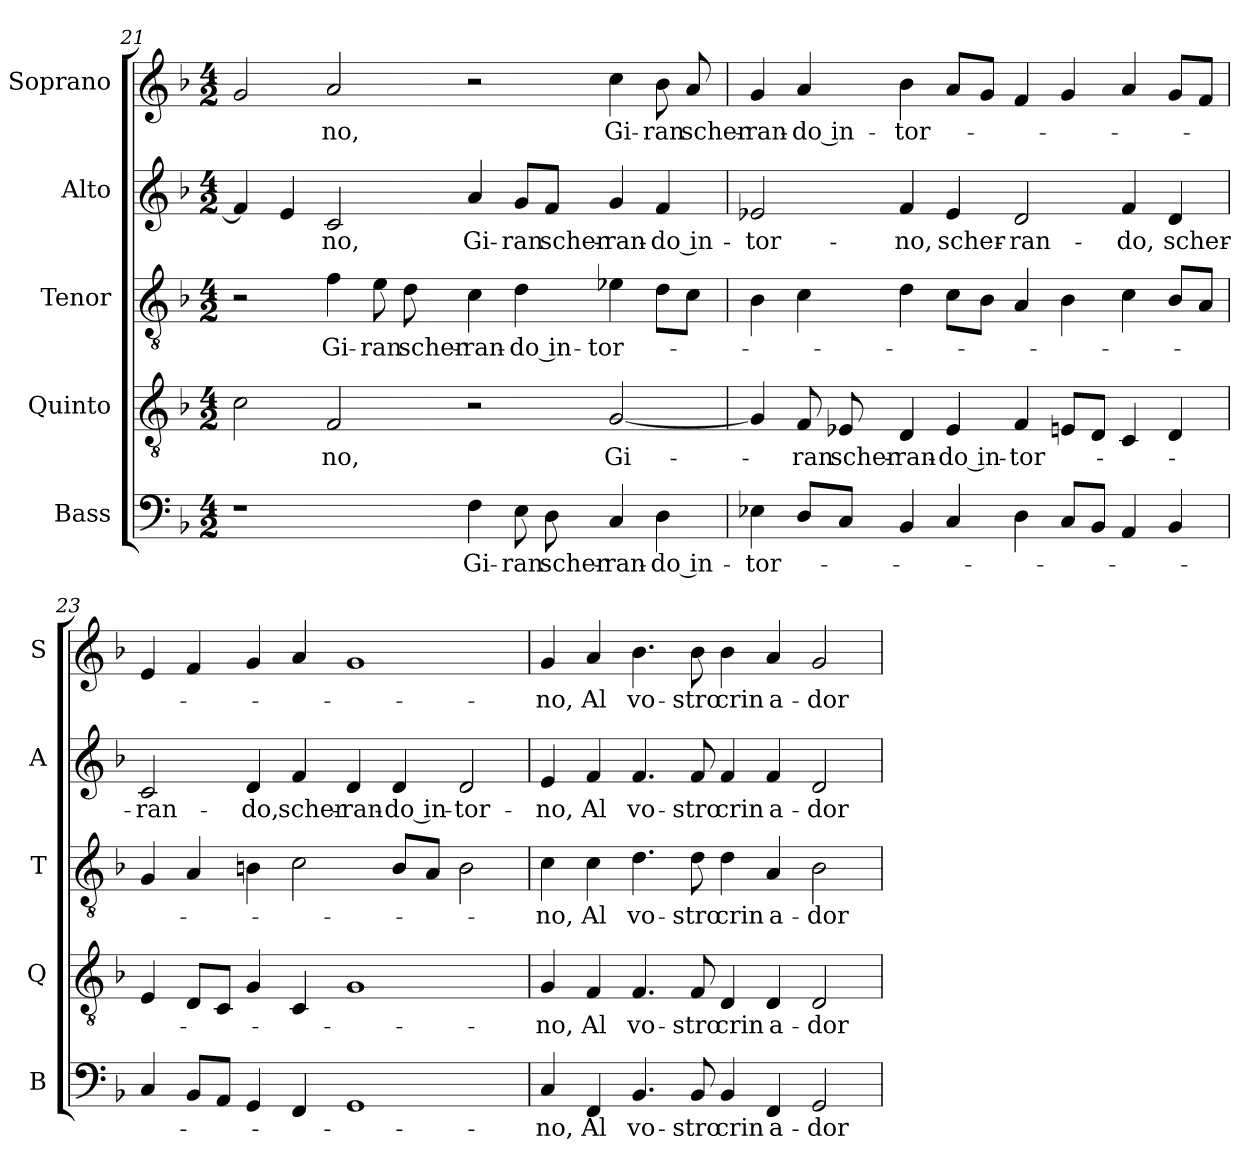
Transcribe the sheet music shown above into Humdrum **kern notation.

**kern	**text	**kern	**text	**kern	**text	**kern	**text	**kern	**text
*part5	*part5	*part4	*part4	*part3	*part3	*part2	*part2	*part1	*part1
*staff5	*staff5	*staff4	*staff4	*staff3	*staff3	*staff2	*staff2	*staff1	*staff1
*I"Bass	*	*I"Quinto	*	*I"Tenor	*	*I"Alto	*	*I"Soprano	*
*I'B	*	*I'Q	*	*I'T	*	*I'A	*	*I'S	*
!!LO:LB:g=z
*clefF4	*	*clefGv2	*	*clefGv2	*	*clefG2	*	*clefG2	*
*k[b-]	*	*k[b-]	*	*k[b-]	*	*k[b-]	*	*k[b-]	*
*F:	*	*F:	*	*F:	*	*F:	*	*F:	*
*M4/2	*	*M4/2	*	*M4/2	*	*M4/2	*	*M4/2	*
=21	=21	=21	=21	=21	=21	=21	=21	=21	=21
1r	.	2c\	.	2r	.	4f/]	.	2g/	.
.	.	.	.	.	.	4e/	.	.	.
!	!	!	!LO:LY:b	!	!	!	!	!	!
!	!	!	!	!	!LO:LY:b	!	!	!	!
!	!	!	!	!	!	!	!LO:LY:b	!	!
!	!	!	!	!	!	!	!	!	!LO:LY:b
.	.	2F/	-no,	4f\	Gi-	2c/	-no,	2a/	-no,
!	!	!	!	!	!LO:LY:b	!	!	!	!
.	.	.	.	8e\	-ran	.	.	.	.
!	!	!	!	!	!LO:LY:b	!	!	!	!
.	.	.	.	8d\	scher-	.	.	.	.
!	!LO:LY:b	!	!	!	!	!	!	!	!
!	!	!	!	!	!LO:LY:b	!	!	!	!
!	!	!	!	!	!	!	!LO:LY:b	!	!
4F\	Gi-	2r	.	4c\	-ran-	4a/	Gi-	2r	.
!	!LO:LY:b	!	!	!	!	!	!	!	!
!	!	!	!	!	!LO:LY:b	!	!	!	!
!	!	!	!	!	!	!	!LO:LY:b	!	!
8E\	-ran	.	.	4d\	-do in-	8g/L	-ran	.	.
!	!LO:LY:b	!	!	!	!	!	!	!	!
!	!	!	!	!	!	!	!LO:LY:b	!	!
8D\	scher-	.	.	.	.	8f/J	scher-	.	.
!	!LO:LY:b	!	!	!	!	!	!	!	!
!	!	!	!LO:LY:b	!	!	!	!	!	!
!	!	!	!	!	!LO:LY:b	!	!	!	!
!	!	!	!	!	!	!	!LO:LY:b	!	!
!	!	!	!	!	!	!	!	!	!LO:LY:b
4C/	-ran-	[2G/	Gi-	4e-X\	-tor-	4g/	-ran-	4cc\	Gi-
!	!LO:LY:b	!	!	!	!	!	!	!	!
!	!	!	!	!	!	!	!LO:LY:b	!	!
!	!	!	!	!	!	!	!	!	!LO:LY:b
4D\	-do in-	.	.	8d\L	.	4f/	-do in-	8b-\	-ran
!	!	!	!	!	!	!	!	!	!LO:LY:b
.	.	.	.	8c\J	.	.	.	8a/	scher-
=22	=22	=22	=22	=22	=22	=22	=22	=22	=22
!	!LO:LY:b	!	!	!	!	!	!	!	!
!	!	!	!	!	!	!	!LO:LY:b	!	!
!	!	!	!	!	!	!	!	!	!LO:LY:b
4E-X\	-tor-	4G/]	.	4B-\	.	2e-X/	-tor-	4g/	-ran-
!	!	!	!LO:LY:b	!	!	!	!	!	!
!	!	!	!	!	!	!	!	!	!LO:LY:b
8D/L	.	8F/	-ran	4c\	.	.	.	4a/	-do in-
!	!	!	!LO:LY:b	!	!	!	!	!	!
8C/J	.	8E-X/	scher-	.	.	.	.	.	.
!	!	!	!LO:LY:b	!	!	!	!	!	!
!	!	!	!	!	!	!	!LO:LY:b	!	!
!	!	!	!	!	!	!	!	!	!LO:LY:b
4BB-/	.	4D/	-ran-	4d\	.	4f/	-no,	4b-\	-tor-
!	!	!	!LO:LY:b	!	!	!	!	!	!
!	!	!	!	!	!	!	!LO:LY:b	!	!
4C/	.	4E-/	-do in-	8c\L	.	4e-/	scher-	8a/L	.
.	.	.	.	8B-\J	.	.	.	8g/J	.
!	!	!	!LO:LY:b	!	!	!	!	!	!
!	!	!	!	!	!	!	!LO:LY:b	!	!
4D\	.	4F/	-tor-	4A/	.	2d/	-ran-	4f/	.
8C/L	.	8En/L	.	4B-\	.	.	.	4g/	.
8BB-/J	.	8D/J	.	.	.	.	.	.	.
!	!	!	!	!	!	!	!LO:LY:b	!	!
4AA/	.	4C/	.	4c\	.	4f/	-do,	4a/	.
!	!	!	!	!	!	!	!LO:LY:b	!	!
4BB-/	.	4D/	.	8B-/L	.	4d/	scher-	8g/L	.
.	.	.	.	8A/J	.	.	.	8f/J	.
!!LO:PB:g=z
=23	=23	=23	=23	=23	=23	=23	=23	=23	=23
!	!	!	!	!	!	!	!LO:LY:b	!	!
4C/	.	4E/	.	4G/	.	2c/	-ran-	4e/	.
8BB-/L	.	8D/L	.	4A/	.	.	.	4f/	.
8AA/J	.	8C/J	.	.	.	.	.	.	.
!	!	!	!	!	!	!	!LO:LY:b	!	!
4GG/	.	4G/	.	4Bn\	.	4d/	-do,	4g/	.
!	!	!	!	!	!	!	!LO:LY:b	!	!
4FF/	.	4C/	.	2c\	.	4f/	scher-	4a/	.
!	!	!	!	!	!	!	!LO:LY:b	!	!
1GG	.	1G	.	.	.	4d/	-ran-	1g	.
!	!	!	!	!	!	!	!LO:LY:b	!	!
.	.	.	.	8B/L	.	4d/	-do in-	.	.
.	.	.	.	8A/J	.	.	.	.	.
!	!	!	!	!	!	!	!LO:LY:b	!	!
.	.	.	.	2B\	.	2d/	-tor-	.	.
=24	=24	=24	=24	=24	=24	=24	=24	=24	=24
!	!LO:LY:b	!	!	!	!	!	!	!	!
!	!	!	!LO:LY:b	!	!	!	!	!	!
!	!	!	!	!	!LO:LY:b	!	!	!	!
!	!	!	!	!	!	!	!LO:LY:b	!	!
!	!	!	!	!	!	!	!	!	!LO:LY:b
4C/	-no,	4G/	-no,	4c\	-no,	4e/	-no,	4g/	-no,
!	!LO:LY:b	!	!	!	!	!	!	!	!
!	!	!	!LO:LY:b	!	!	!	!	!	!
!	!	!	!	!	!LO:LY:b	!	!	!	!
!	!	!	!	!	!	!	!LO:LY:b	!	!
!	!	!	!	!	!	!	!	!	!LO:LY:b
4FF/	Al	4F/	Al	4c\	Al	4f/	Al	4a/	Al
!	!LO:LY:b	!	!	!	!	!	!	!	!
!	!	!	!LO:LY:b	!	!	!	!	!	!
!	!	!	!	!	!LO:LY:b	!	!	!	!
!	!	!	!	!	!	!	!LO:LY:b	!	!
!	!	!	!	!	!	!	!	!	!LO:LY:b
4.BB-/	vo-	4.F/	vo-	4.d\	vo-	4.f/	vo-	4.b-\	vo-
!	!LO:LY:b	!	!	!	!	!	!	!	!
!	!	!	!LO:LY:b	!	!	!	!	!	!
!	!	!	!	!	!LO:LY:b	!	!	!	!
!	!	!	!	!	!	!	!LO:LY:b	!	!
!	!	!	!	!	!	!	!	!	!LO:LY:b
8BB-/	-stro	8F/	-stro	8d\	-stro	8f/	-stro	8b-\	-stro
!	!LO:LY:b	!	!	!	!	!	!	!	!
!	!	!	!LO:LY:b	!	!	!	!	!	!
!	!	!	!	!	!LO:LY:b	!	!	!	!
!	!	!	!	!	!	!	!LO:LY:b	!	!
!	!	!	!	!	!	!	!	!	!LO:LY:b
4BB-/	crin	4D/	crin	4d\	crin	4f/	crin	4b-\	crin
!	!LO:LY:b	!	!	!	!	!	!	!	!
!	!	!	!LO:LY:b	!	!	!	!	!	!
!	!	!	!	!	!LO:LY:b	!	!	!	!
!	!	!	!	!	!	!	!LO:LY:b	!	!
!	!	!	!	!	!	!	!	!	!LO:LY:b
4FF/	a-	4D/	a-	4A/	a-	4f/	a-	4a/	a-
!	!LO:LY:b	!	!	!	!	!	!	!	!
!	!	!	!LO:LY:b	!	!	!	!	!	!
!	!	!	!	!	!LO:LY:b	!	!	!	!
!	!	!	!	!	!	!	!LO:LY:b	!	!
!	!	!	!	!	!	!	!	!	!LO:LY:b
2GG/	-dor-	2D/	-dor-	2B-\	-dor-	2d/	-dor-	2g/	-dor-
=	=	=	=	=	=	=	=	=	=
*-	*-	*-	*-	*-	*-	*-	*-	*-	*-
